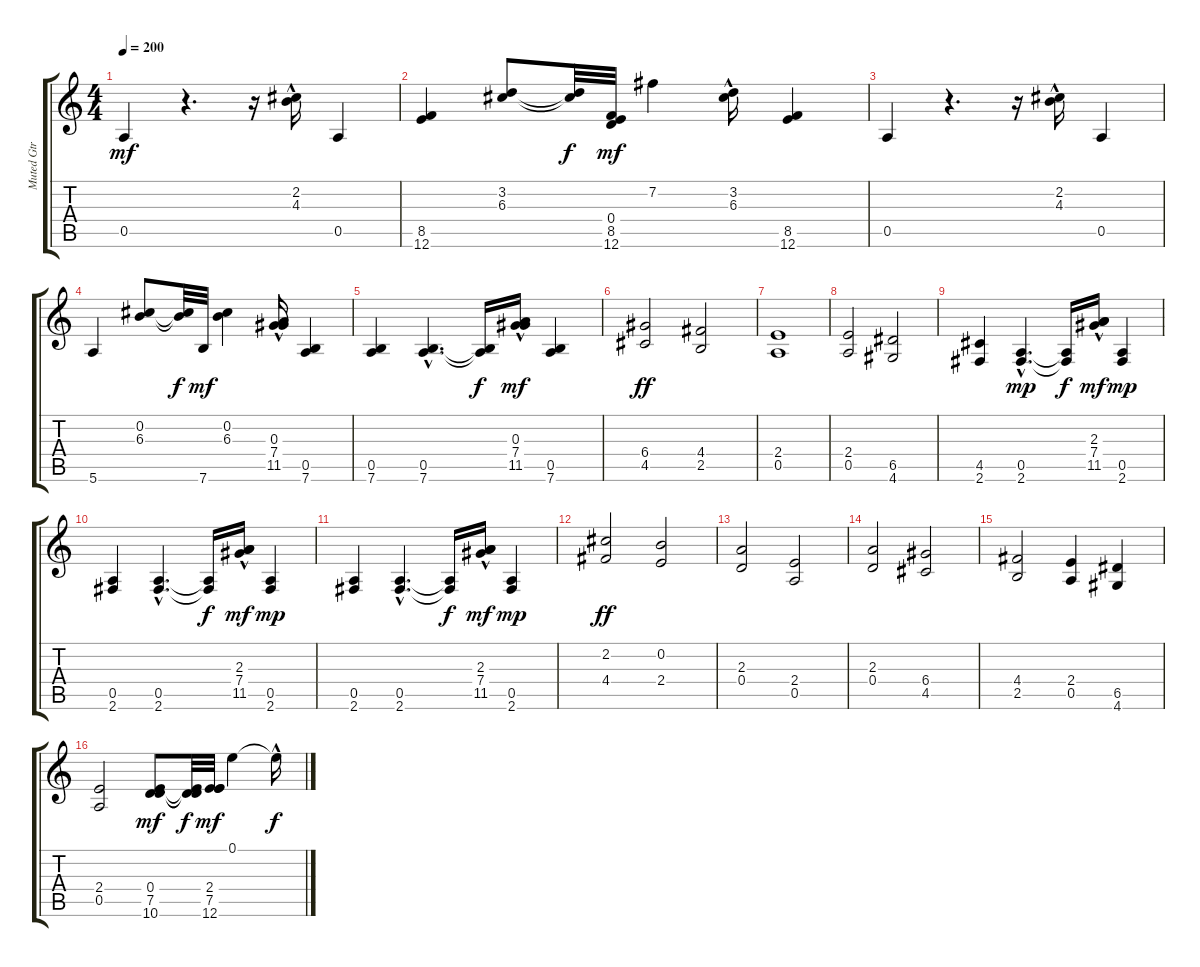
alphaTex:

\track ("Muted Gtr " "Muted Gtr ") {instrument electricguitarmuted}
\staff {score tabs}
\tuning (E4 B3 G3 D3 A2 E2) {hide}
\ts (4 4)
\tempo 200
\clef g2
\ks c
0.5.4{dy mf} r.4{d} r.16 (2.2{hac} 4.3{hac}).16 0.5.4 |
(8.5 12.6).4 (3.2 6.3).8 (3.2{t} 6.3{t}).32{dy f} (0.4 8.5 12.6).32{dy mf} 7.2.4 (3.2{hac} 6.3{hac}).16 (8.5 12.6).4 |
0.5.4 r.4{d} r.16 (2.2{hac} 4.3{hac}).16 0.5.4 |
5.6.4 (0.2 6.3).8 (0.2{t} 6.3{t}).32{dy f} 7.6.32{dy mf} (0.2 6.3).4 (0.3{hac} 7.4{hac} 11.5{hac}).16 (0.5 7.6).4 |
(0.5 7.6).4 (0.5{hac} 7.6{hac}).4{d} (0.5{t} 7.6{t}).16{dy f} (0.3{hac} 7.4{hac} 11.5{hac}).16{dy mf} (0.5 7.6).4 |
(6.4 4.5).2{dy ff} (4.4 2.5).2 |
(2.4 0.5).1 |
(2.4 0.5).2 (6.5 4.6).2 |
(4.5 2.6).4 (0.5{hac} 2.6{hac}).4{d dy mp} (0.5{t} 2.6{t}).16{dy f} (2.3{hac} 7.4{hac} 11.5{hac}).16{dy mf} (0.5 2.6).4{dy mp} |
(0.5 2.6).4 (0.5{hac} 2.6{hac}).4{d} (0.5{t} 2.6{t}).16{dy f} (2.3{hac} 7.4{hac} 11.5{hac}).16{dy mf} (0.5 2.6).4{dy mp} |
(0.5 2.6).4 (0.5{hac} 2.6{hac}).4{d} (0.5{t} 2.6{t}).16{dy f} (2.3{hac} 7.4{hac} 11.5{hac}).16{dy mf} (0.5 2.6).4{dy mp} |
(2.2 4.4).2{dy ff} (0.2 2.4).2 |
(2.3 0.4).2 (2.4 0.5).2 |
(2.3 0.4).2 (6.4 4.5).2 |
(4.4 2.5).2 (2.4 0.5).4 (6.5 4.6).4 |
(2.4 0.5).2 (0.4 7.5 10.6).8{dy mf} (0.4{t} 7.5{t} 10.6{t}).32{dy f} (2.4 7.5 12.6).32{dy mf} 0.1.4 0.1{hac t}.16{dy f}
